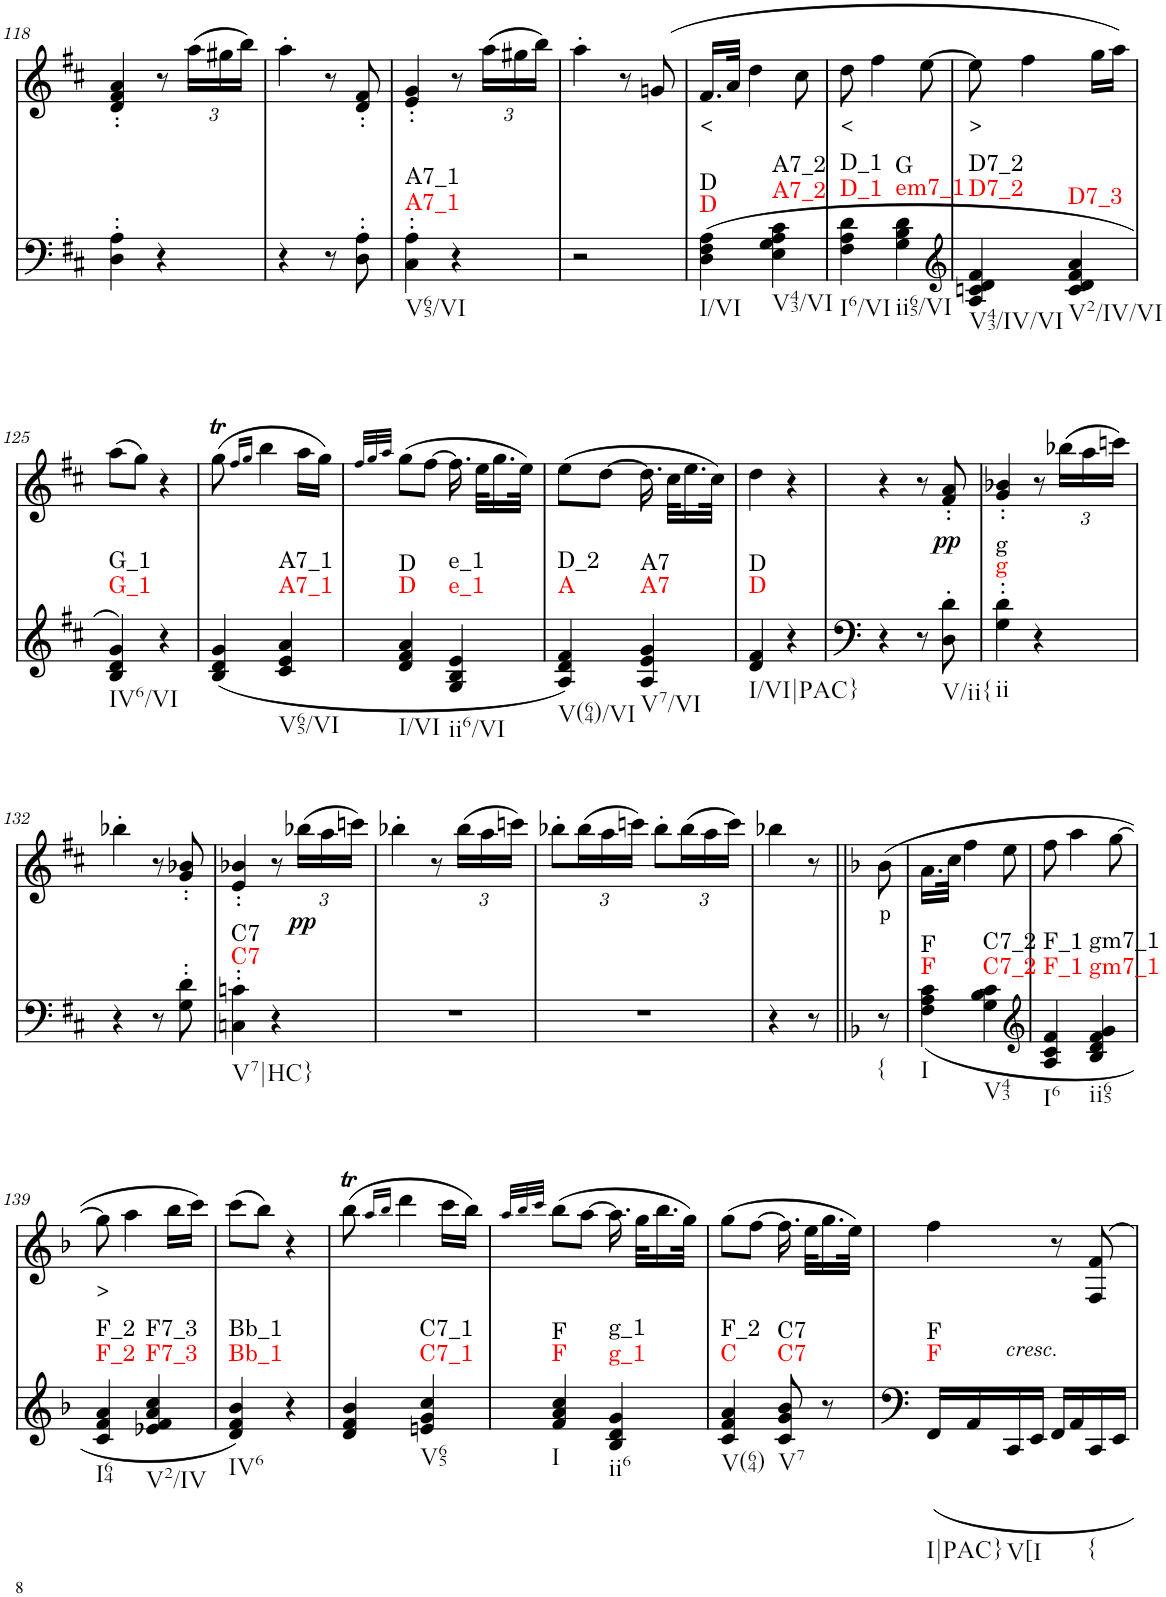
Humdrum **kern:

**kern	**harte	**kern	**text	**dynam
*part2	*part2	*part1	*part1	*part1
*staff2	*	*staff1	*staff1	*staff1
*I"piano	*	*I"piano	*	*
*I'Pno	*	*I'Pno	*	*
!!LO:PB:g=z
*clefF4	*	*clefG2	*	*
*k[f#c#]	*	*k[f#c#]	*	*
*M2/4	*	*M2/4	*	*
=118	=118	=118	=118	=118
4D\' 4A\'	.	4d/' 4f#/' 4a/'	.	.
4r	.	8r	.	.
*	*	*Xbrackettup	*	*
.	.	(24aa\LL	.	.
.	.	24gg#X\	.	.
.	.	24bb\JJ)	.	.
=119	=119	=119	=119	=119
4r	.	4aa'\	.	.
8r	.	8r	.	.
8D\' 8A\'	.	8d/' 8f#/'	.	.
=120	=120	=120	=120	=120
!	!LO:H:n=1:kt=A7_1	!	!	!
!	!LO:H:n=2:kt=A7_1	!	!	!
4C#\' 4A\'	N N	4e/' 4g/'	.	.
4r	.	8r	.	.
.	.	(24aa\LL	.	.
.	.	24gg#X\	.	.
.	.	24bb\JJ)	.	.
=121	=121	=121	=121	=121
2r	.	4aa'\	.	.
.	.	8r	.	.
.	.	(8gn/	.	.
=122	=122	=122	=122	=122
!	!LO:H:n=1:kt=D	!	!LO:LY:b	!
!	!LO:H:n=2:kt=D	!	!	!
(4D\ 4F#\ 4A\	N N	16.f#/LL	<	.
.	.	32a/JJk	.	.
.	.	4dd\	.	.
!	!LO:H:n=1:kt=A7_2	!	!	!
!	!LO:H:n=2:kt=A7_2	!	!	!
4E\ 4G\ 4A\ 4c#\	N N	.	.	.
.	.	8cc#\	.	.
=123	=123	=123	=123	=123
!	!LO:H:n=1:kt=D_1	!	!LO:LY:b	!
!	!LO:H:n=2:kt=D_1	!	!	!
4F#\ 4A\ 4d\	N N	8dd\	<	.
.	.	4ff#\	.	.
!	!LO:H:n=1:kt=em7_1	!	!	!
!	!LO:H:n=2:kt=G	!	!	!
4G\ 4B\ 4d\	N N	.	.	.
.	.	[8ee\	.	.
=124	=124	=124	=124	=124
*clefG2	*	*	*	*
!	!LO:H:n=1:kt=D7_2	!	!LO:LY:b	!
!	!LO:H:n=2:kt=D7_2	!	!	!
4A/ 4cn/ 4d/ 4f#/	N N	8ee\]	>	.
.	.	4ff#\	.	.
!	!LO:H:kt=D7_3	!	!	!
4c/ 4d/ 4f#/ 4a/	N	.	.	.
.	.	16gg\LL	.	.
.	.	16aa\JJ)	.	.
!!LO:LB:g=z
=125	=125	=125	=125	=125
!	!LO:H:n=1:kt=G_1	!	!	!
!	!LO:H:n=2:kt=G_1	!	!	!
4B/ 4d/ 4g/)	N N	(8aa\L	.	.
.	.	8gg\J)	.	.
4r	.	4r	.	.
=126	=126	=126	=126	=126
(4B/ 4d/ 4g/	.	(8ggT\	.	.
.	.	16qff#/LL	.	.
.	.	16qgg/JJ	.	.
.	.	4bb\	.	.
!	!LO:H:n=1:kt=A7_1	!	!	!
!	!LO:H:n=2:kt=A7_1	!	!	!
4c#/ 4e/ 4a/	N N	.	.	.
.	.	16aa\LL	.	.
.	.	16gg\JJ)	.	.
=127	=127	=127	=127	=127
.	.	32qff#/LLL	.	.
.	.	32qgg/	.	.
.	.	32qaa/JJJ	.	.
!	!LO:H:n=1:kt=D	!	!	!
!	!LO:H:n=2:kt=D	!	!	!
4d/ 4f#/ 4a/	N N	(8gg\L	.	.
.	.	[8ff#\J	.	.
!	!LO:H:n=1:kt=e_1	!	!	!
!	!LO:H:n=2:kt=e_1	!	!	!
4G/ 4B/ 4e/	N N	16.ff#\]	.	.
.	.	32ee\KLL	.	.
.	.	16.gg\	.	.
.	.	32ee\JJk)	.	.
=128	=128	=128	=128	=128
!	!LO:H:n=1:kt=A	!	!	!
!	!LO:H:n=2:kt=D_2	!	!	!
4A/ 4d/ 4f#/)	N N	(8ee\L	.	.
.	.	[8dd\J	.	.
!	!LO:H:n=1:kt=A7	!	!	!
!	!LO:H:n=2:kt=A7	!	!	!
4A/ 4e/ 4g/	N N	16.dd\]	.	.
.	.	32cc#\KLL	.	.
.	.	16.ee\	.	.
.	.	32cc#\JJk)	.	.
=129	=129	=129	=129	=129
!	!LO:H:n=1:kt=D	!	!	!
!	!LO:H:n=2:kt=D	!	!	!
4d/ 4f#/	N N	4dd\	.	.
4r	.	4r	.	.
=130	=130	=130	=130	=130
4r	.	4r	.	.
8r	.	8r	.	.
!	!	!	!	!LO:DY:b
8D\' 8d\'	.	8f#/' 8a/'	.	pp
=131	=131	=131	=131	=131
!	!LO:H:n=1:kt=g	!	!	!
!	!LO:H:n=2:kt=g	!	!	!
4G\' 4d\'	N N	4g/' 4b-X/'	.	.
4r	.	8r	.	.
.	.	(24bb-X\LL	.	.
.	.	24aa\	.	.
.	.	24cccn\JJ)	.	.
!!LO:LB:g=z
=132	=132	=132	=132	=132
4r	.	4bb-X'\	.	.
8r	.	8r	.	.
8G\' 8d\'	.	8g/' 8b-X/'	.	.
=133	=133	=133	=133	=133
!	!LO:H:n=1:kt=C7	!	!	!
!	!LO:H:n=2:kt=C7	!	!	!
4Cn\' 4cn\'	N N	4e/' 4b-X/'	.	.
4r	.	8r	.	.
!	!	!	!	!LO:DY:b
.	.	(24bb-X\LL	.	pp
.	.	24aa\	.	.
.	.	24cccn\JJ)	.	.
=134	=134	=134	=134	=134
2r	.	4bb-X'\	.	.
.	.	8r	.	.
.	.	(24bb-\LL	.	.
.	.	24aa\	.	.
.	.	24cccn\JJ)	.	.
=135	=135	=135	=135	=135
2r	.	8bb-X'\L	.	.
.	.	(24bb-\L	.	.
.	.	24aa\	.	.
.	.	24cccn\JJ)	.	.
.	.	8bb-'\L	.	.
.	.	(24bb-\L	.	.
.	.	24aa\	.	.
.	.	24ccc\JJ)	.	.
=136	=136	=136	=136	=136
4r	.	4bb-X\	.	.
8r	.	8r	.	.
=136X3||	=136X3||	=136X3||	=136X3||	=136X3||
*k[b-]	*	*k[b-]	*	*
!	!LO:H:kt={	!	!LO:LY:b	!
8r	N	(8b-\	p	.
=137	=137	=137	=137	=137
!	!LO:H:n=1:kt=F	!	!	!
!	!LO:H:n=2:kt=F	!	!	!
(<4F\ 4A\ 4c\	N N	16.a\LL	.	.
.	.	32cc\JJk	.	.
.	.	4ff\	.	.
!	!LO:H:n=1:kt=C7_2	!	!	!
!	!LO:H:n=2:kt=C7_2	!	!	!
4G\ 4B-\ 4c\	N N	.	.	.
.	.	8ee\	.	.
=138	=138	=138	=138	=138
*clefG2	*	*	*	*
!	!LO:H:n=1:kt=F_1	!	!	!
!	!LO:H:n=2:kt=F_1	!	!	!
4A/ 4c/ 4f/	N N	8ff\	.	.
.	.	4aa\	.	.
!	!LO:H:n=1:kt=gm7_1	!	!	!
!	!LO:H:n=2:kt=gm7_1	!	!	!
4B-/ 4d/ 4f/ 4g/	N N	.	.	.
.	.	[8gg\	.	.
!!LO:LB:g=z
=139	=139	=139	=139	=139
!	!LO:H:n=1:kt=F_2	!	!LO:LY:b	!
!	!LO:H:n=2:kt=F_2	!	!	!
4c/ 4f/ 4a/	N N	8gg\]	>	.
.	.	4aa\	.	.
!	!LO:H:n=1:kt=F7_3	!	!	!
!	!LO:H:n=2:kt=F7_3	!	!	!
4e-X/ 4f/ 4a/ 4cc/	N N	.	.	.
.	.	16bb-\LL	.	.
.	.	16ccc\JJ)	.	.
=140	=140	=140	=140	=140
!	!LO:H:n=1:kt=Bb_1	!	!	!
!	!LO:H:n=2:kt=Bb_1	!	!	!
4d/ 4f/ 4b-/)	N N	(8ccc\L	.	.
.	.	8bb-\J)	.	.
4r	.	4r	.	.
=141	=141	=141	=141	=141
4d/ 4f/ 4b-/	.	(8bb-T\	.	.
.	.	16qaa/LL	.	.
.	.	16qbb-/JJ	.	.
.	.	4ddd\	.	.
!	!LO:H:n=1:kt=C7_1	!	!	!
!	!LO:H:n=2:kt=C7_1	!	!	!
4en/ 4g/ 4cc/	N N	.	.	.
.	.	16ccc\LL	.	.
.	.	16bb-\JJ)	.	.
=142	=142	=142	=142	=142
.	.	32qaa/LLL	.	.
.	.	32qbb-/	.	.
.	.	32qccc/JJJ	.	.
!	!LO:H:n=1:kt=F	!	!	!
!	!LO:H:n=2:kt=F	!	!	!
4f/ 4a/ 4cc/	N N	(8bb-\L	.	.
.	.	[8aa\J	.	.
!	!LO:H:n=1:kt=g_1	!	!	!
!	!LO:H:n=2:kt=g_1	!	!	!
4B-/ 4d/ 4g/	N N	16.aa\]	.	.
.	.	32gg\KLL	.	.
.	.	16.bb-\	.	.
.	.	32gg\JJk)	.	.
=143	=143	=143	=143	=143
!	!LO:H:n=1:kt=C	!	!	!
!	!LO:H:n=2:kt=F_2	!	!	!
4c/ 4f/ 4a/	N N	(8gg\L	.	.
.	.	[8ff\J	.	.
!	!LO:H:n=1:kt=C7	!	!	!
!	!LO:H:n=2:kt=C7	!	!	!
8c/ 8g/ 8b-/	N N	16.ff\]	.	.
.	.	32ee\KLL	.	.
8r	.	16.gg\	.	.
.	.	32ee\JJk)	.	.
=144	=144	=144	=144	=144
!	!LO:H:n=1:kt=F	!	!	!
!	!LO:H:n=2:kt=F	!	!	!
16FF/LL	N N	4ff\	.	.
16AA/	.	.	.	.
!LO:TX:a:i:t=cresc.	!	!	!	!
16CC/	.	.	.	.
16EE/JJ	.	.	.	.
16FF/LL	.	8r	.	.
16AA/	.	.	.	.
!	!LO:H:kt={	!	!	!
16CC/	N	8F/ 8f/	.	.
16EE/JJ	.	.	.	.
=	=	=	=	=
*-	*-	*-	*-	*-
